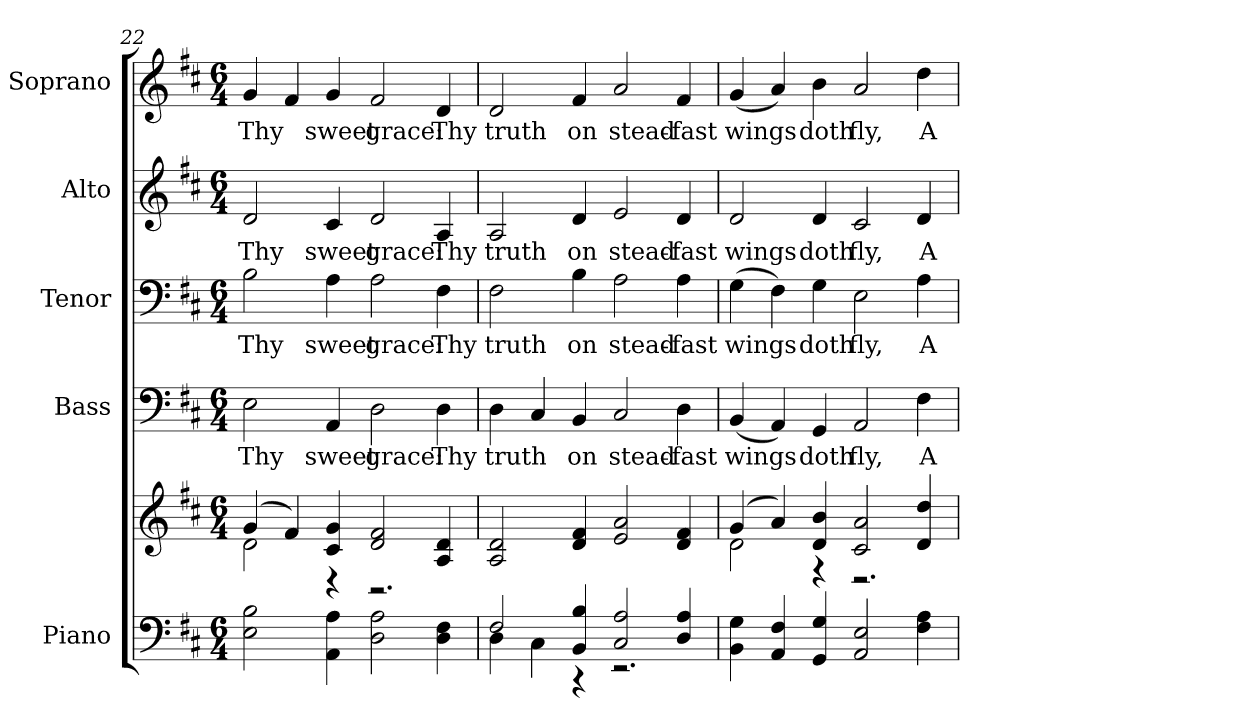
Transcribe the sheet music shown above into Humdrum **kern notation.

**kern	**kern	**kern	**text	**kern	**text	**kern	**text	**kern	**text
*part5	*part5	*part4	*part4	*part3	*part3	*part2	*part2	*part1	*part1
*staff6	*staff5	*staff4	*staff4	*staff3	*staff3	*staff2	*staff2	*staff1	*staff1
*I"Piano	*	*I"Bass	*	*I"Tenor	*	*I"Alto	*	*I"Soprano	*
*I'Pno.	*	*I'B.	*	*I'T.	*	*I'A.	*	*I'S.	*
!!LO:LB:g=z
*clefF4	*clefG2	*clefF4	*	*clefF4	*	*clefG2	*	*clefG2	*
*k[f#c#]	*k[f#c#]	*k[f#c#]	*	*k[f#c#]	*	*k[f#c#]	*	*k[f#c#]	*
*D:	*D:	*D:	*	*D:	*	*D:	*	*D:	*
*M6/4	*M6/4	*M6/4	*	*M6/4	*	*M6/4	*	*M6/4	*
=22	=22	=22	=22	=22	=22	=22	=22	=22	=22
*	*^	*	*	*	*	*	*	*	*
!	!	!	!	!LO:LY:b:color=#000000	!	!	!	!	!	!
!	!	!	!	!	!	!LO:LY:b:color=#000000	!	!	!	!
!	!	!	!	!	!	!	!	!LO:LY:b:color=#000000	!	!
!	!	!	!	!	!	!	!	!	!	!LO:LY:b:color=#000000
2Ei\ 2Bi	(4gi/	2di\	2Ei\	Thy	2Bi\	Thy	2di/	Thy	4gi/	Thy
.	4f#i/)	.	.	.	.	.	.	.	4f#i/	.
!	!	!	!	!LO:LY:b:color=#000000	!	!	!	!	!	!
!	!	!	!	!	!	!LO:LY:b:color=#000000	!	!	!	!
!	!	!	!	!	!	!	!	!LO:LY:b:color=#000000	!	!
!	!	!	!	!	!	!	!	!	!	!LO:LY:b:color=#000000
4AAi\ 4Ai	4c#i/ 4gi	4r	4AAi/	sweet	4Ai\	sweet	4c#i/	sweet	4gi/	sweet
!	!	!	!	!LO:LY:b:color=#000000	!	!	!	!	!	!
!	!	!	!	!	!	!LO:LY:b:color=#000000	!	!	!	!
!	!	!	!	!	!	!	!	!LO:LY:b:color=#000000	!	!
!	!	!	!	!	!	!	!	!	!	!LO:LY:b:color=#000000
2Di\ 2Ai	2di/ 2f#i	2.r	2Di\	grace:	2Ai\	grace:	2di/	grace:	2f#i/	grace:
!	!	!	!	!LO:LY:b:color=#000000	!	!	!	!	!	!
!	!	!	!	!	!	!LO:LY:b:color=#000000	!	!	!	!
!	!	!	!	!	!	!	!	!LO:LY:b:color=#000000	!	!
!	!	!	!	!	!	!	!	!	!	!LO:LY:b:color=#000000
4Di\ 4F#i	4Ai/ 4di	.	4Di\	Thy	4F#i\	Thy	4Ai/	Thy	4di/	Thy
*	*v	*v	*	*	*	*	*	*	*	*
=23	=23	=23	=23	=23	=23	=23	=23	=23	=23
*^	*	*	*	*	*	*	*	*	*
!	!	!	!	!LO:LY:b:color=#000000	!	!	!	!	!	!
!	!	!	!	!	!	!LO:LY:b:color=#000000	!	!	!	!
!	!	!	!	!	!	!	!	!LO:LY:b:color=#000000	!	!
!	!	!	!	!	!	!	!	!	!	!LO:LY:b:color=#000000
2F#i/	4Di\	2Ai/ 2di	4Di\	truth	2F#i\	truth	2Ai/	truth	2di/	truth
.	4C#i\	.	4C#i/	.	.	.	.	.	.	.
!	!	!	!	!LO:LY:b:color=#000000	!	!	!	!	!	!
!	!	!	!	!	!	!LO:LY:b:color=#000000	!	!	!	!
!	!	!	!	!	!	!	!	!LO:LY:b:color=#000000	!	!
!	!	!	!	!	!	!	!	!	!	!LO:LY:b:color=#000000
4BBi/ 4Bi	4r	4di/ 4f#i	4BBi/	on	4Bi\	on	4di/	on	4f#i/	on
!	!	!	!	!LO:LY:b:color=#000000	!	!	!	!	!	!
!	!	!	!	!	!	!LO:LY:b:color=#000000	!	!	!	!
!	!	!	!	!	!	!	!	!LO:LY:b:color=#000000	!	!
!	!	!	!	!	!	!	!	!	!	!LO:LY:b:color=#000000
2C#i/ 2Ai	2.r	2ei/ 2ai	2C#i/	stead-	2Ai\	stead-	2ei/	stead-	2ai/	stead-
!	!	!	!	!LO:LY:b:color=#000000	!	!	!	!	!	!
!	!	!	!	!	!	!LO:LY:b:color=#000000	!	!	!	!
!	!	!	!	!	!	!	!	!LO:LY:b:color=#000000	!	!
!	!	!	!	!	!	!	!	!	!	!LO:LY:b:color=#000000
4Di/ 4Ai	.	4di/ 4f#i	4Di\	-fast	4Ai\	-fast	4di/	-fast	4f#i/	-fast
*v	*v	*	*	*	*	*	*	*	*	*
=24	=24	=24	=24	=24	=24	=24	=24	=24	=24
*	*^	*	*	*	*	*	*	*	*
!	!	!	!	!LO:LY:b:color=#000000	!	!	!	!	!	!
!	!	!	!	!	!	!LO:LY:b:color=#000000	!	!	!	!
!	!	!	!	!	!	!	!	!LO:LY:b:color=#000000	!	!
!	!	!	!	!	!	!	!	!	!	!LO:LY:b:color=#000000
4BBi\ 4Gi	(4gi/	2di\	(4BBi/	wings	(4Gi\	wings	2di/	wings	(4gi/	wings
4AAi/ 4F#i	4ai/)	.	4AAi/)	.	4F#i\)	.	.	.	4ai/)	.
!	!	!	!	!LO:LY:b:color=#000000	!	!	!	!	!	!
!	!	!	!	!	!	!LO:LY:b:color=#000000	!	!	!	!
!	!	!	!	!	!	!	!	!LO:LY:b:color=#000000	!	!
!	!	!	!	!	!	!	!	!	!	!LO:LY:b:color=#000000
4GGi/ 4Gi	4di/ 4bi	4r	4GGi/	doth	4Gi\	doth	4di/	doth	4bi\	doth
!	!	!	!	!LO:LY:b:color=#000000	!	!	!	!	!	!
!	!	!	!	!	!	!LO:LY:b:color=#000000	!	!	!	!
!	!	!	!	!	!	!	!	!LO:LY:b:color=#000000	!	!
!	!	!	!	!	!	!	!	!	!	!LO:LY:b:color=#000000
2AAi/ 2Ei	2c#i/ 2ai	2.r	2AAi/	fly,	2Ei\	fly,	2c#i/	fly,	2ai/	fly,
!	!	!	!	!LO:LY:b:color=#000000	!	!	!	!	!	!
!	!	!	!	!	!	!LO:LY:b:color=#000000	!	!	!	!
!	!	!	!	!	!	!	!	!LO:LY:b:color=#000000	!	!
!	!	!	!	!	!	!	!	!	!	!LO:LY:b:color=#000000
4F#i\ 4Ai	4di/ 4ddi	.	4F#i\	A	4Ai\	A	4di/	A	4ddi\	A
*	*v	*v	*	*	*	*	*	*	*	*
=	=	=	=	=	=	=	=	=	=
*-	*-	*-	*-	*-	*-	*-	*-	*-	*-
